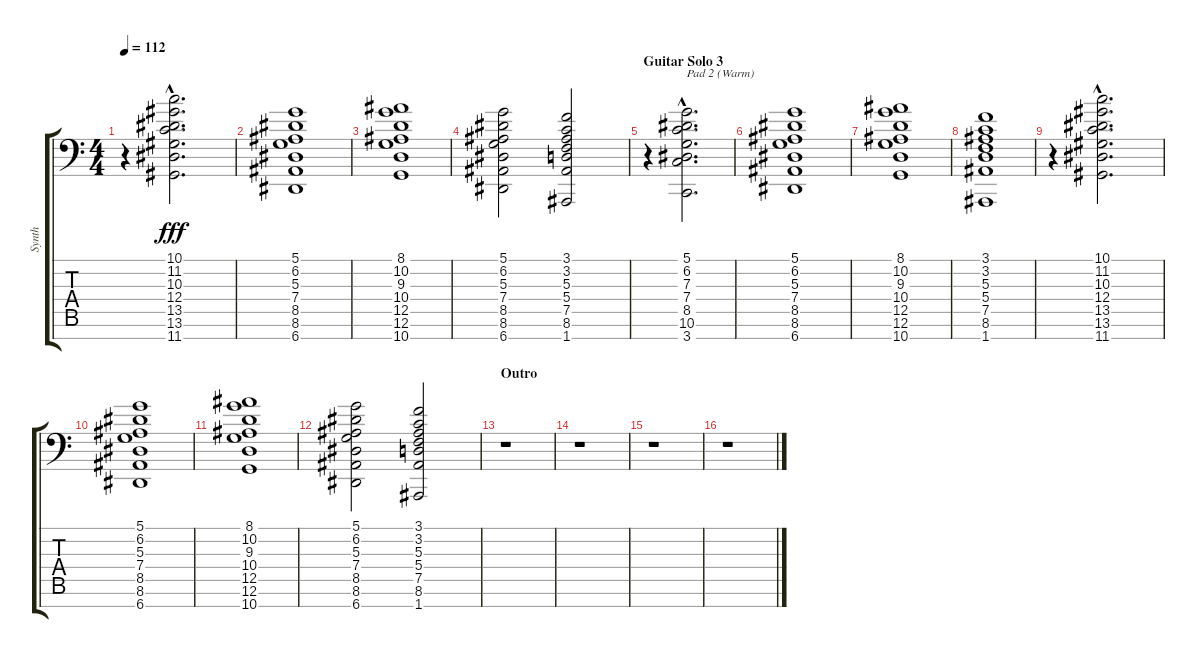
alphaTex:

\track ("Synth" "Synth") {instrument pad2warm}
\staff {score tabs}
\tuning (D4 A3 F3 C3 G2 D2 A1) {hide}
\ts (4 4)
\tempo 112
\clef f4
\ks c
r.4{dy fff} (10.1{hac} 11.2{hac} 10.3{hac} 12.4{hac} 13.5{hac} 13.6{hac} 11.7{hac}).2{d} |
(5.1 6.2 5.3 7.4 8.5 8.6 6.7).1 |
(8.1 10.2 9.3 10.4 12.5 12.6 10.7).1 |
(5.1 6.2 5.3 7.4 8.5 8.6 6.7).2 (3.1 3.2 5.3 5.4 7.5 8.6 1.7).2 |
\section ("" "Guitar Solo 3")
r.4 (5.1{hac} 6.2{hac} 7.3{hac} 7.4{hac} 8.5{hac} 10.6{hac} 3.7{hac}).2{d txt "Pad 2 (Warm)" volume 13 instrument pad2warm} |
(5.1 6.2 5.3 7.4 8.5 8.6 6.7).1 |
(8.1 10.2 9.3 10.4 12.5 12.6 10.7).1 |
(3.1 3.2 5.3 5.4 7.5 8.6 1.7).1 |
r.4 (10.1{hac} 11.2{hac} 10.3{hac} 12.4{hac} 13.5{hac} 13.6{hac} 11.7{hac}).2{d} |
(5.1 6.2 5.3 7.4 8.5 8.6 6.7).1 |
(8.1 10.2 9.3 10.4 12.5 12.6 10.7).1 |
(5.1 6.2 5.3 7.4 8.5 8.6 6.7).2 (3.1 3.2 5.3 5.4 7.5 8.6 1.7).2 |
\section ("" "Outro")
r.1 |
r.1 |
r.1 |
r.1
